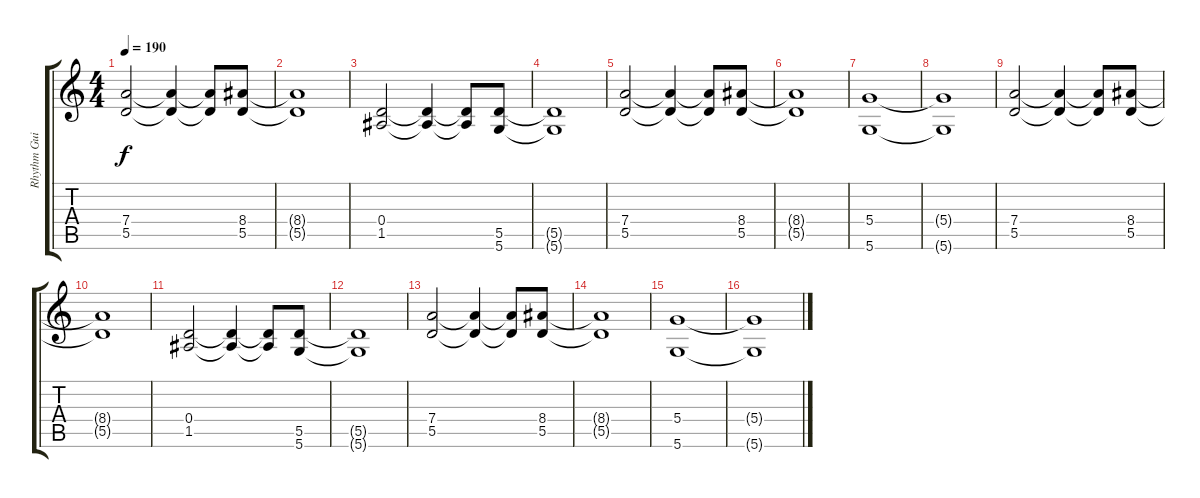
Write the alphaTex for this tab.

\track ("Rhythm Guitar" "Rhythm Gui") {instrument distortionguitar}
\staff {score tabs}
\tuning (E4 B3 G3 D3 A2 D2) {hide}
\ts (4 4)
\tempo 190
\clef g2
\ks c
(7.4 5.5).2{dy f} (7.4{t} 5.5{t}).4 (7.4{t} 5.5{t}).8 (8.4 5.5).8 |
(8.4{t} 5.5{t}).1 |
(0.4 1.5).2 (0.4{t} 1.5{t}).4 (0.4{t} 1.5{t}).8 (5.5 5.6).8 |
(5.5{t} 5.6{t}).1 |
(7.4 5.5).2 (7.4{t} 5.5{t}).4 (7.4{t} 5.5{t}).8 (8.4 5.5).8 |
(8.4{t} 5.5{t}).1 |
(5.4 5.6).1 |
(5.4{t} 5.6{t}).1 |
(7.4 5.5).2 (7.4{t} 5.5{t}).4 (7.4{t} 5.5{t}).8 (8.4 5.5).8 |
(8.4{t} 5.5{t}).1 |
(0.4 1.5).2 (0.4{t} 1.5{t}).4 (0.4{t} 1.5{t}).8 (5.5 5.6).8 |
(5.5{t} 5.6{t}).1 |
(7.4 5.5).2 (7.4{t} 5.5{t}).4 (7.4{t} 5.5{t}).8 (8.4 5.5).8 |
(8.4{t} 5.5{t}).1 |
(5.4 5.6).1 |
(5.4{t} 5.6{t}).1
